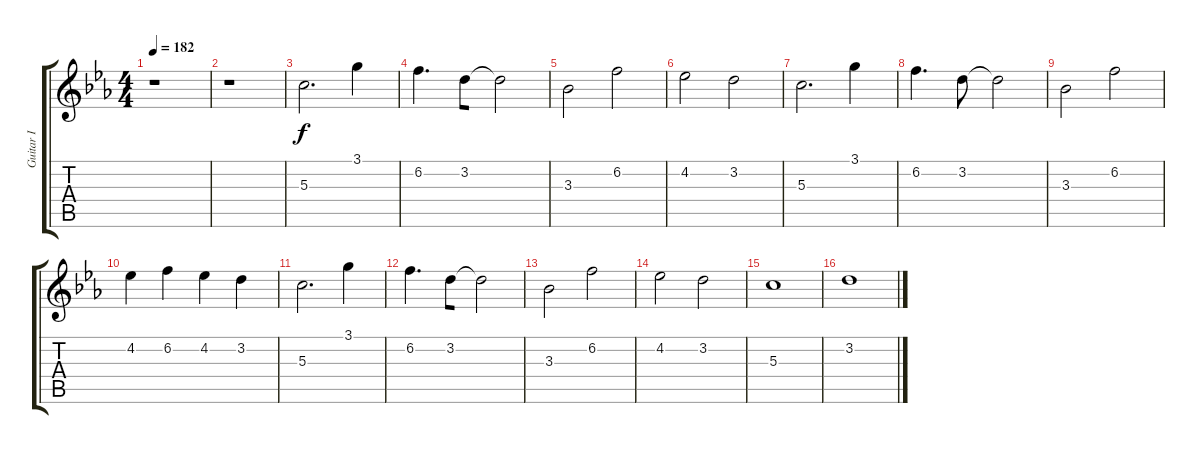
\track ("Guitar I" "Guitar I") {instrument distortionguitar}
\staff {score tabs}
\tuning (E4 B3 G3 D3 A2 E2) {hide}
\ts (4 4)
\tempo 182
\clef g2
\ks eb
r.1{dy f instrument distortionguitar} |
r.1 |
5.3.2{d} 3.1.4 |
6.2.4{d beam merge} 3.2.8{beam merge} 3.2{t}.2 |
3.3.2{beam merge} 6.2.2 |
4.2.2{beam merge} 3.2.2 |
5.3.2{d beam merge} 3.1.4 |
6.2.4{d} 3.2.8 3.2{t}.2 |
3.3.2 6.2.2 |
4.2.4 6.2.4{beam merge} 4.2.4 3.2.4 |
5.3.2{d beam merge} 3.1.4 |
6.2.4{d beam merge} 3.2.8{beam merge} 3.2{t}.2 |
3.3.2 6.2.2 |
4.2.2 3.2.2 |
5.3.1 |
3.2.1
